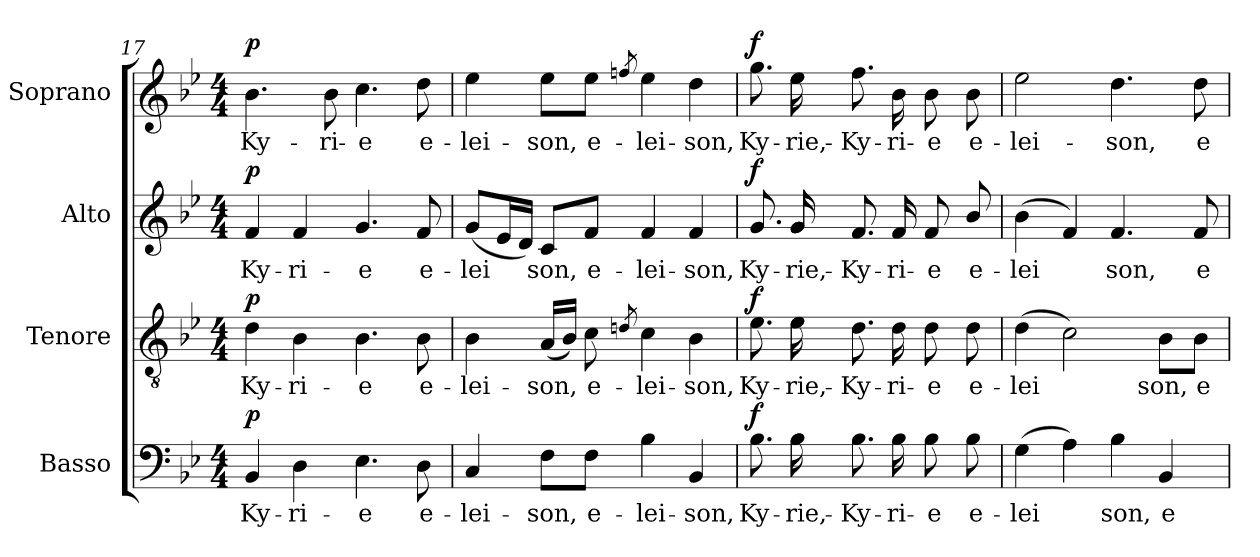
**kern	**text	**dynam	**kern	**text	**dynam	**kern	**text	**dynam	**kern	**text	**dynam
*part4	*part4	*part4	*part3	*part3	*part3	*part2	*part2	*part2	*part1	*part1	*part1
*staff4	*staff4	*staff4	*staff3	*staff3	*staff3	*staff2	*staff2	*staff2	*staff1	*staff1	*staff1
*I"Basso	*	*	*I"Tenore	*	*	*I"Alto	*	*	*I"Soprano	*	*
*I'B	*	*	*I'T	*	*	*I'A	*	*	*I'S	*	*
*clefF4	*	*	*clefGv2	*	*	*clefG2	*	*	*clefG2	*	*
*k[b-e-]	*	*	*k[b-e-]	*	*	*k[b-e-]	*	*	*k[b-e-]	*	*
*B-:	*	*	*B-:	*	*	*B-:	*	*	*B-:	*	*
*M4/4	*	*	*M4/4	*	*	*M4/4	*	*	*M4/4	*	*
=17	=17	=17	=17	=17	=17	=17	=17	=17	=17	=17	=17
!	!LO:LY:b:cj	!LO:DY:a	!	!LO:LY:b:cj	!LO:DY:a	!	!LO:LY:b:cj	!LO:DY:a	!	!LO:LY:b:cj	!LO:DY:a
4BB-/	Ky-	p	4d\	Ky-	p	4f/	Ky-	p	4.b-\	Ky-	p
!	!LO:LY:b:cj	!	!	!LO:LY:b:cj	!	!	!LO:LY:b:cj	!	!	!	!
4D\	-ri-	.	4B-\	-ri-	.	4f/	-ri-	.	.	.	.
!	!	!	!	!	!	!	!	!	!	!LO:LY:b:cj	!
.	.	.	.	.	.	.	.	.	8b-\	-ri-	.
!	!LO:LY:b:cj	!	!	!LO:LY:b:cj	!	!	!LO:LY:b:cj	!	!	!LO:LY:b:cj	!
4.E-\	-e	.	4.B-\	-e	.	4.g/	-e	.	4.cc\	-e	.
!	!LO:LY:b:cj	!	!	!LO:LY:b:cj	!	!	!LO:LY:b:cj	!	!	!LO:LY:b:cj	!
8D\	e-	.	8B-\	e-	.	8f/	e-	.	8dd\	e-	.
=18	=18	=18	=18	=18	=18	=18	=18	=18	=18	=18	=18
!	!LO:LY:b:cj	!	!	!LO:LY:b:cj	!	!	!LO:LY:b:cj	!	!	!LO:LY:b:cj	!
4C/	-lei-	.	4B-\	-lei-	.	(<8g/L	-lei-	.	4ee-\	-lei-	.
!	!	!	!	!	!	!	!LO:LY:b:cj	!	!	!	!
.	.	.	.	.	.	16e-/	--	.	.	.	.
!	!	!	!	!	!	!	!LO:LY:b:cj	!	!	!	!
.	.	.	.	.	.	16d/J)	--	.	.	.	.
!	!LO:LY:b:cj	!	!	!LO:LY:b:cj	!	!	!LO:LY:b:cj	!	!	!LO:LY:b:cj	!
8F\L	-son,	.	(<16A/L	-son,	.	8c/L	-son,	.	8ee-\L	-son,	.
!	!	!	!	!LO:LY:b:cj	!	!	!	!	!	!	!
.	.	.	16B-/J)	.	.	.	.	.	.	.	.
!	!LO:LY:b:cj	!	!	!LO:LY:b:cj	!	!	!LO:LY:b:cj	!	!	!LO:LY:b:cj	!
8F\J	e-	.	8c\	e-	.	8f/J	e-	.	8ee-\J	e-	.
.	.	.	8qdn/	.	.	.	.	.	8qffn/	.	.
!	!LO:LY:b:cj	!	!	!LO:LY:b:cj	!	!	!LO:LY:b:cj	!	!	!LO:LY:b:cj	!
4B-\	-lei-	.	4c\	-lei-	.	4f/	-lei-	.	4ee-\	-lei-	.
!	!LO:LY:b:cj	!	!	!LO:LY:b:cj	!	!	!LO:LY:b:cj	!	!	!LO:LY:b:cj	!
4BB-/	-son,	.	4B-\	-son,	.	4f/	-son,	.	4dd\	-son,	.
=19	=19	=19	=19	=19	=19	=19	=19	=19	=19	=19	=19
!	!LO:LY:b:cj	!LO:DY:a	!	!LO:LY:b:cj	!LO:DY:a	!	!LO:LY:b:cj	!LO:DY:a	!	!LO:LY:b:cj	!LO:DY:a
*^	*	*	*^	*	*	*^	*	*	*^	*	*
8.B-\L	8.ryy	Ky-	f	8.e-\L	8.ryy	Ky-	f	8.g/L	8.ryy	Ky-	f	8.gg\L	8.ryy	Ky-	f
!	!	!LO:LY:b:cj	!	!	!	!LO:LY:b:cj	!	!	!	!LO:LY:b:cj	!	!	!	!LO:LY:b:cj	!
4B-\	16B-\	-rie,-	.	4e-\	16e-\	-rie,-	.	4g/	16g/	-rie,-	.	4ee-\	16ee-\	-rie,-	.
.	2ryy	.	.	.	2ryy	.	.	.	2ryy	.	.	.	2ryy	.	.
!	!	!LO:LY:b:cj	!	!	!	!LO:LY:b:cj	!	!	!	!LO:LY:b:cj	!	!	!	!LO:LY:b:cj	!
8.B-\L	.	-Ky-	.	8.d\L	.	-Ky-	.	8.f/L	.	-Ky-	.	8.ff\L	.	-Ky-	.
!	!	!LO:LY:b:cj	!	!	!	!LO:LY:b:cj	!	!	!	!LO:LY:b:cj	!	!	!	!LO:LY:b:cj	!
16B-\J	.	-ri-	.	16d\J	.	-ri-	.	16f/J	.	-ri-	.	16b-\J	.	-ri-	.
!	!	!LO:LY:b:cj	!	!	!	!LO:LY:b:cj	!	!	!	!LO:LY:b:cj	!	!	!	!LO:LY:b:cj	!
8B-\L	.	-e	.	8d\L	.	-e	.	8f/L	.	-e	.	8b-\L	.	-e	.
.	8.ryy	.	.	.	8.ryy	.	.	.	8.ryy	.	.	.	8.ryy	.	.
!	!	!LO:LY:b:cj	!	!	!	!LO:LY:b:cj	!	!	!	!LO:LY:b:cj	!	!	!	!LO:LY:b:cj	!
8B-\J	.	e-	.	8d\J	.	e-	.	8b-/J	.	e-	.	8b-\J	.	e-	.
*v	*v	*	*	*	*	*	*	*v	*v	*	*	*v	*v	*	*
*	*	*	*v	*v	*	*	*	*	*	*	*	*
=20	=20	=20	=20	=20	=20	=20	=20	=20	=20	=20	=20
!	!LO:LY:b:cj	!	!	!LO:LY:b:cj	!	!	!LO:LY:b:cj	!	!	!LO:LY:b:cj	!
(>4G\	-lei-	.	(>4d\	-lei-	.	(>4b-\	-lei-	.	2ee-\	-lei-	.
!	!LO:LY:b:cj	!	!	!LO:LY:b:cj	!	!	!LO:LY:b:cj	!	!	!	!
4A\)	--	.	2c\)	--	.	4f/)	--	.	.	.	.
!	!LO:LY:b:cj	!	!	!	!	!	!LO:LY:b:cj	!	!	!LO:LY:b:cj	!
4B-\	-son,	.	.	.	.	4.f/	-son,	.	4.dd\	-son,	.
!	!LO:LY:b:cj	!	!	!LO:LY:b:cj	!	!	!	!	!	!	!
4BB-/	e-	.	8B-\L	-son,	.	.	.	.	.	.	.
!	!	!	!	!LO:LY:b:cj	!	!	!LO:LY:b:cj	!	!	!LO:LY:b:cj	!
.	.	.	8B-\J	e-	.	8f/	e-	.	8dd\	e-	.
=	=	=	=	=	=	=	=	=	=	=	=
*-	*-	*-	*-	*-	*-	*-	*-	*-	*-	*-	*-
